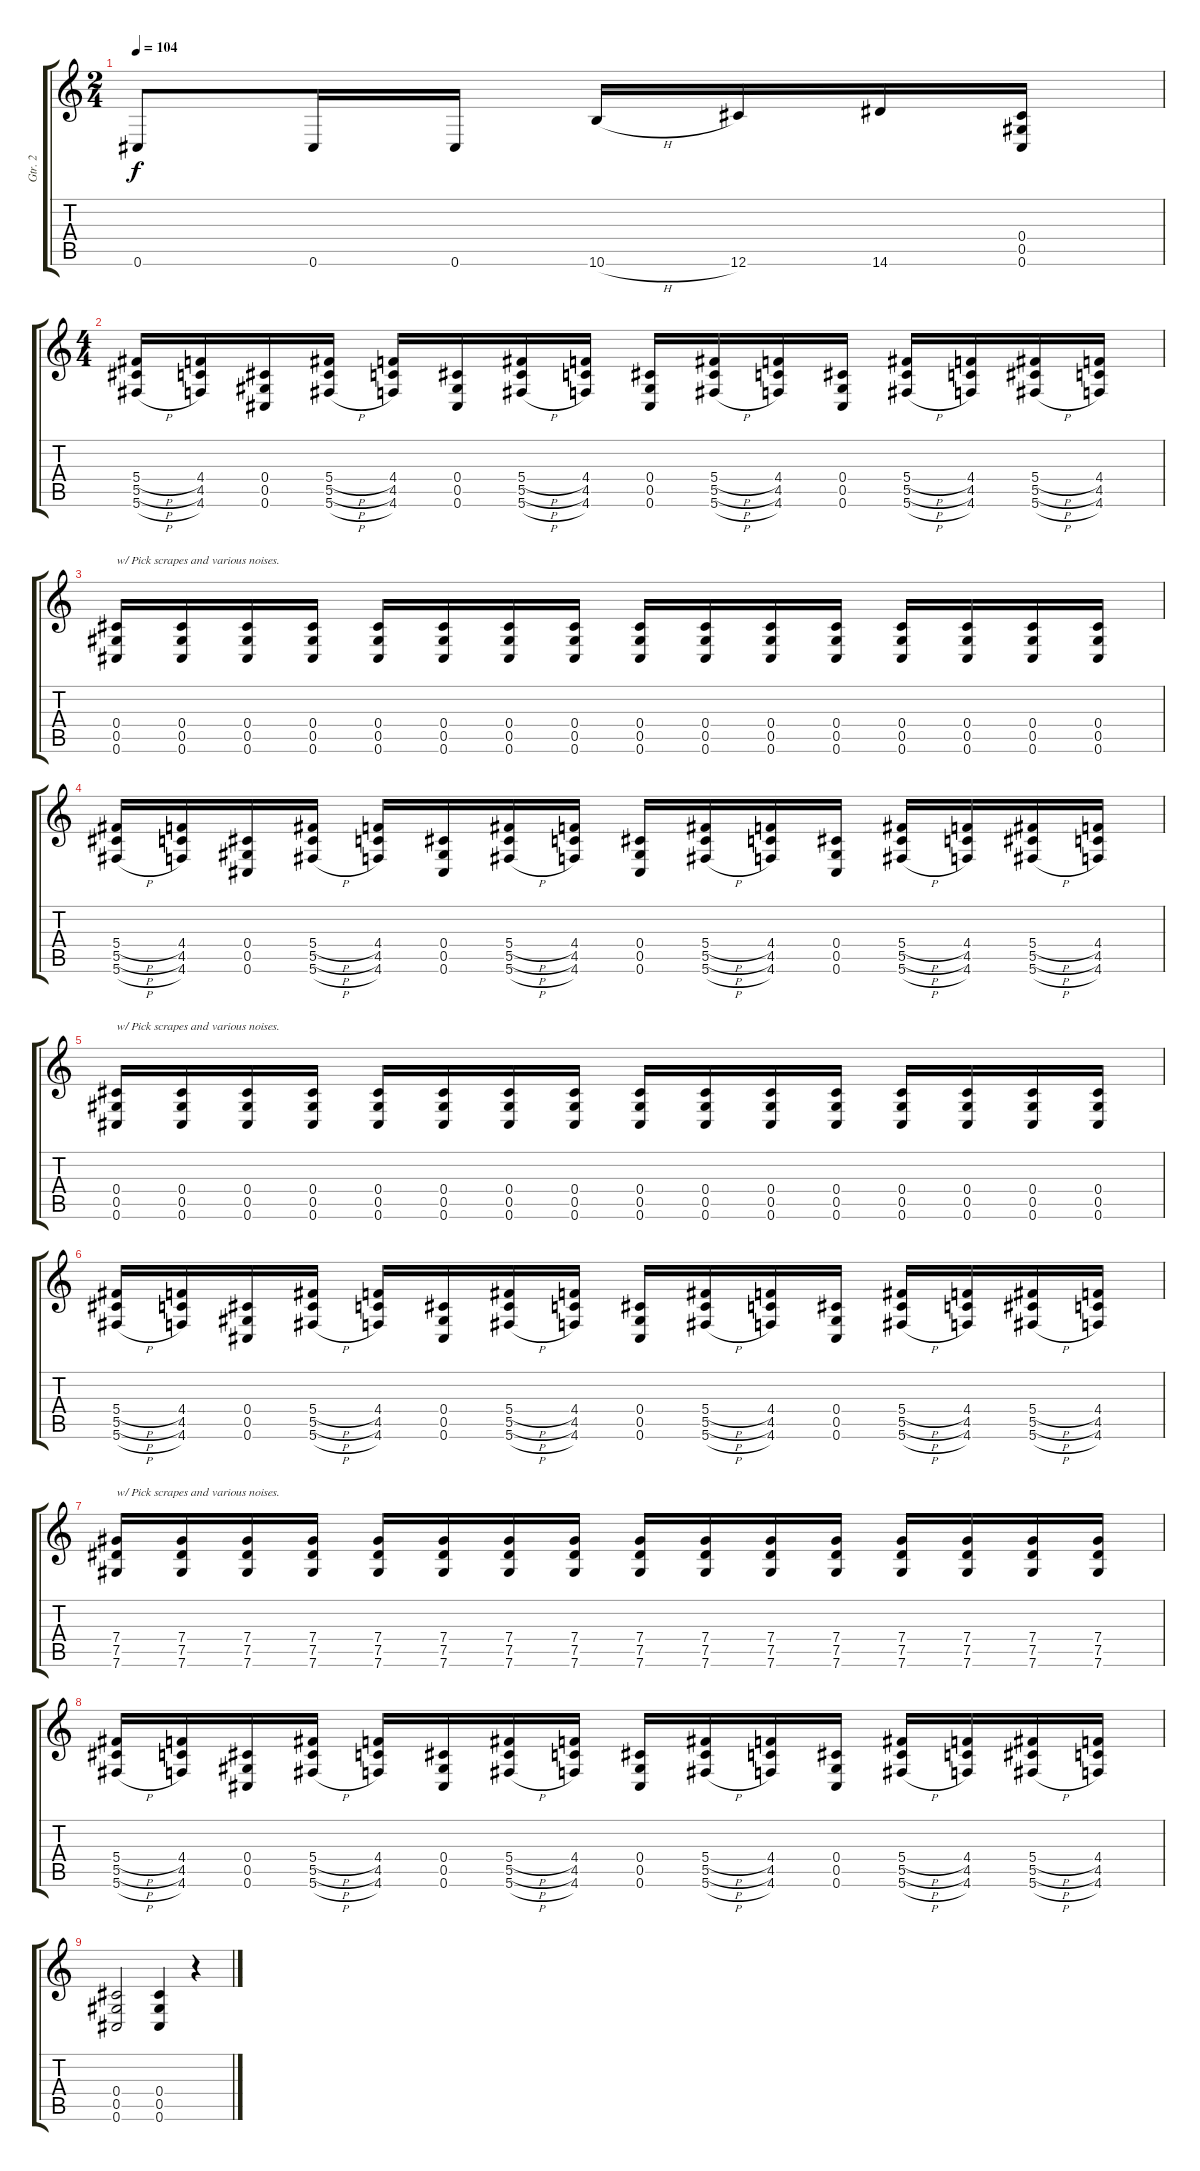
\track ("Gtr. 2" "Gtr. 2") {instrument distortionguitar}
\staff {score tabs}
\tuning (Eb4 Bb3 Gb3 Db3 Ab2 Db2) {hide}
\ts (2 4)
\tempo 104
\clef g2
\ks c
0.6.8{dy f} 0.6.16 0.6.16 10.6{h}.16 12.6.16 14.6.16 (0.4 0.5 0.6).16 |
\ts (4 4)
(5.4{h} 5.5{h} 5.6{h}).16 (4.4 4.5 4.6).16 (0.4 0.5 0.6).16 (5.4{h} 5.5{h} 5.6{h}).16 (4.4 4.5 4.6).16 (0.4 0.5 0.6).16 (5.4{h} 5.5{h} 5.6{h}).16 (4.4 4.5 4.6).16 (0.4 0.5 0.6).16 (5.4{h} 5.5{h} 5.6{h}).16 (4.4 4.5 4.6).16 (0.4 0.5 0.6).16 (5.4{h} 5.5{h} 5.6{h}).16 (4.4 4.5 4.6).16 (5.4{h} 5.5{h} 5.6{h}).16 (4.4 4.5 4.6).16 |
(0.4 0.5 0.6).16{txt "w/ Pick scrapes and various noises."} (0.4 0.5 0.6).16 (0.4 0.5 0.6).16 (0.4 0.5 0.6).16 (0.4 0.5 0.6).16 (0.4 0.5 0.6).16 (0.4 0.5 0.6).16 (0.4 0.5 0.6).16 (0.4 0.5 0.6).16 (0.4 0.5 0.6).16 (0.4 0.5 0.6).16 (0.4 0.5 0.6).16 (0.4 0.5 0.6).16 (0.4 0.5 0.6).16 (0.4 0.5 0.6).16 (0.4 0.5 0.6).16 |
(5.4{h} 5.5{h} 5.6{h}).16 (4.4 4.5 4.6).16 (0.4 0.5 0.6).16 (5.4{h} 5.5{h} 5.6{h}).16 (4.4 4.5 4.6).16 (0.4 0.5 0.6).16 (5.4{h} 5.5{h} 5.6{h}).16 (4.4 4.5 4.6).16 (0.4 0.5 0.6).16 (5.4{h} 5.5{h} 5.6{h}).16 (4.4 4.5 4.6).16 (0.4 0.5 0.6).16 (5.4{h} 5.5{h} 5.6{h}).16 (4.4 4.5 4.6).16 (5.4{h} 5.5{h} 5.6{h}).16 (4.4 4.5 4.6).16 |
(0.4 0.5 0.6).16{txt "w/ Pick scrapes and various noises."} (0.4 0.5 0.6).16 (0.4 0.5 0.6).16 (0.4 0.5 0.6).16 (0.4 0.5 0.6).16 (0.4 0.5 0.6).16 (0.4 0.5 0.6).16 (0.4 0.5 0.6).16 (0.4 0.5 0.6).16 (0.4 0.5 0.6).16 (0.4 0.5 0.6).16 (0.4 0.5 0.6).16 (0.4 0.5 0.6).16 (0.4 0.5 0.6).16 (0.4 0.5 0.6).16 (0.4 0.5 0.6).16 |
(5.4{h} 5.5{h} 5.6{h}).16 (4.4 4.5 4.6).16 (0.4 0.5 0.6).16 (5.4{h} 5.5{h} 5.6{h}).16 (4.4 4.5 4.6).16 (0.4 0.5 0.6).16 (5.4{h} 5.5{h} 5.6{h}).16 (4.4 4.5 4.6).16 (0.4 0.5 0.6).16 (5.4{h} 5.5{h} 5.6{h}).16 (4.4 4.5 4.6).16 (0.4 0.5 0.6).16 (5.4{h} 5.5{h} 5.6{h}).16 (4.4 4.5 4.6).16 (5.4{h} 5.5{h} 5.6{h}).16 (4.4 4.5 4.6).16 |
(7.4 7.5 7.6).16{txt "w/ Pick scrapes and various noises."} (7.4 7.5 7.6).16 (7.4 7.5 7.6).16 (7.4 7.5 7.6).16 (7.4 7.5 7.6).16 (7.4 7.5 7.6).16 (7.4 7.5 7.6).16 (7.4 7.5 7.6).16 (7.4 7.5 7.6).16 (7.4 7.5 7.6).16 (7.4 7.5 7.6).16 (7.4 7.5 7.6).16 (7.4 7.5 7.6).16 (7.4 7.5 7.6).16 (7.4 7.5 7.6).16 (7.4 7.5 7.6).16 |
(5.4{h} 5.5{h} 5.6{h}).16 (4.4 4.5 4.6).16 (0.4 0.5 0.6).16 (5.4{h} 5.5{h} 5.6{h}).16 (4.4 4.5 4.6).16 (0.4 0.5 0.6).16 (5.4{h} 5.5{h} 5.6{h}).16 (4.4 4.5 4.6).16 (0.4 0.5 0.6).16 (5.4{h} 5.5{h} 5.6{h}).16 (4.4 4.5 4.6).16 (0.4 0.5 0.6).16 (5.4{h} 5.5{h} 5.6{h}).16 (4.4 4.5 4.6).16 (5.4{h} 5.5{h} 5.6{h}).16 (4.4 4.5 4.6).16 |
(0.4 0.5 0.6).2 (0.4 0.5 0.6).4 r.4
